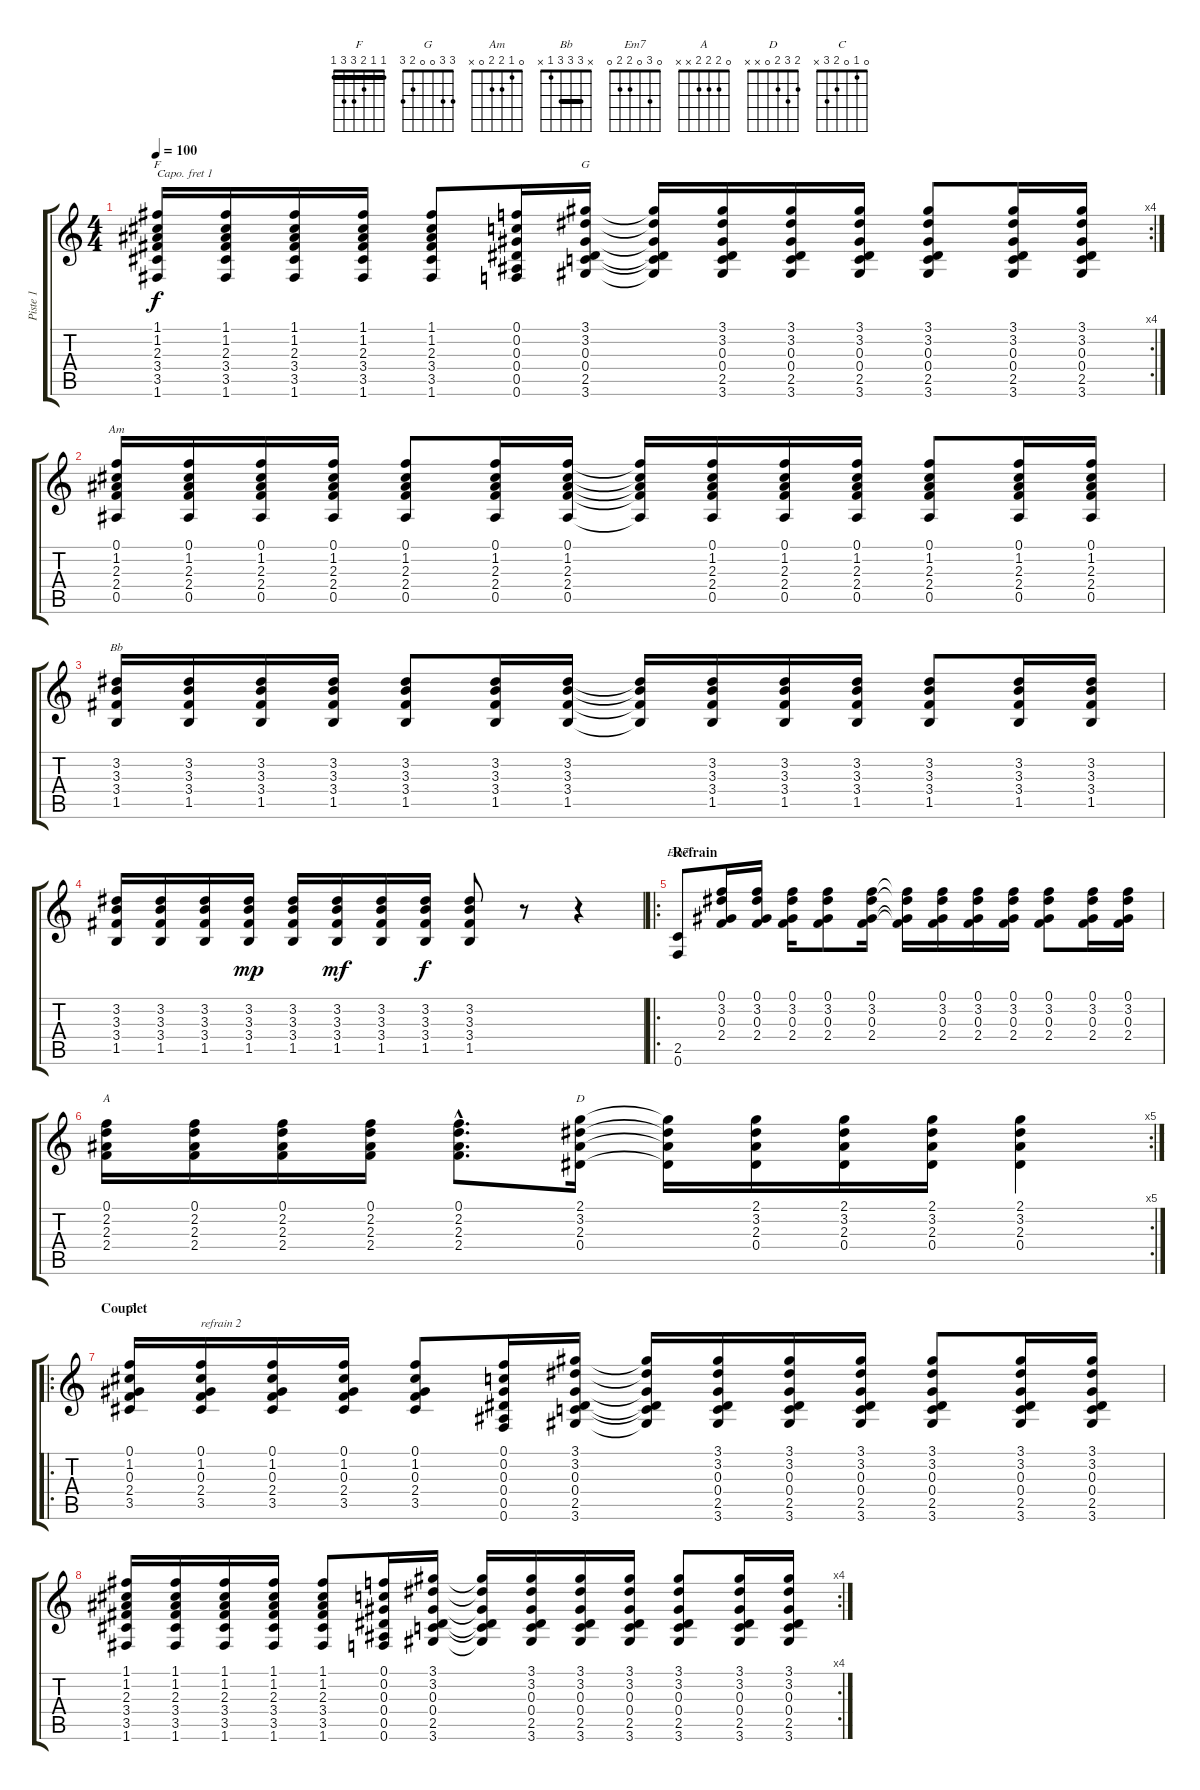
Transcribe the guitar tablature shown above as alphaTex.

\track ("Piste 1" "Piste 1") {instrument acousticguitarsteel}
\staff {score tabs}
\capo 1
\tuning (E4 B3 G3 D3 A2 E2) {hide}
\chord ("F" 1 1 2 3 3 1) {barre 1}
\chord ("G" 3 3 0 0 2 3)
\chord ("Am" 0 1 2 2 0 x)
\chord ("Bb" x 3 3 3 1 x) {barre 3}
\chord ("Em7" 0 3 0 2 2 0)
\chord ("A" 0 2 2 2 x x)
\chord ("D" 2 3 2 0 x x)
\chord ("C" 0 1 0 2 3 x)
\rc 4
\ts (4 4)
\tempo 100
\clef g2
\ks c
(1.1 1.2 2.3 3.4 3.5 1.6).16{ch "F" dy f} (1.1 1.2 2.3 3.4 3.5 1.6).16 (1.1 1.2 2.3 3.4 3.5 1.6).16 (1.1 1.2 2.3 3.4 3.5 1.6).16 (1.1 1.2 2.3 3.4 3.5 1.6).8 (0.1 0.2 0.3 0.4 0.5 0.6).16 (3.1 3.2 0.3 0.4 2.5 3.6).16{ch "G"} (3.1{t} 3.2{t} 0.3{t} 0.4{t} 2.5{t} 3.6{t}).16 (3.1 3.2 0.3 0.4 2.5 3.6).16 (3.1 3.2 0.3 0.4 2.5 3.6).16 (3.1 3.2 0.3 0.4 2.5 3.6).16 (3.1 3.2 0.3 0.4 2.5 3.6).8 (3.1 3.2 0.3 0.4 2.5 3.6).16 (3.1 3.2 0.3 0.4 2.5 3.6).16 |
(0.1 1.2 2.3 2.4 0.5).16{ch "Am"} (0.1 1.2 2.3 2.4 0.5).16 (0.1 1.2 2.3 2.4 0.5).16 (0.1 1.2 2.3 2.4 0.5).16 (0.1 1.2 2.3 2.4 0.5).8 (0.1 1.2 2.3 2.4 0.5).16 (0.1 1.2 2.3 2.4 0.5).16 (0.1{t} 1.2{t} 2.3{t} 2.4{t} 0.5{t}).16 (0.1 1.2 2.3 2.4 0.5).16 (0.1 1.2 2.3 2.4 0.5).16 (0.1 1.2 2.3 2.4 0.5).16 (0.1 1.2 2.3 2.4 0.5).8 (0.1 1.2 2.3 2.4 0.5).16 (0.1 1.2 2.3 2.4 0.5).16 |
(3.2 3.3 3.4 1.5).16{ch "Bb"} (3.2 3.3 3.4 1.5).16 (3.2 3.3 3.4 1.5).16 (3.2 3.3 3.4 1.5).16 (3.2 3.3 3.4 1.5).8 (3.2 3.3 3.4 1.5).16 (3.2 3.3 3.4 1.5).16 (3.2{t} 3.3{t} 3.4{t} 1.5{t}).16 (3.2 3.3 3.4 1.5).16 (3.2 3.3 3.4 1.5).16 (3.2 3.3 3.4 1.5).16 (3.2 3.3 3.4 1.5).8 (3.2 3.3 3.4 1.5).16 (3.2 3.3 3.4 1.5).16 |
(3.2 3.3 3.4 1.5).16 (3.2 3.3 3.4 1.5).16 (3.2 3.3 3.4 1.5).16 (3.2 3.3 3.4 1.5).16{dy mp} (3.2 3.3 3.4 1.5).16 (3.2 3.3 3.4 1.5).16{dy mf} (3.2 3.3 3.4 1.5).16 (3.2 3.3 3.4 1.5).16{dy f} (3.2 3.3 3.4 1.5).8 r.8 r.4 |
\ro
\section ("" "Refrain")
(2.5 0.6).8{ch "Em7"} (0.1 3.2 0.3 2.4).16 (0.1 3.2 0.3 2.4).16 (0.1 3.2 0.3 2.4).16 (0.1 3.2 0.3 2.4).8 (0.1 3.2 0.3 2.4).16 (0.1{t} 3.2{t} 0.3{t} 2.4{t}).16 (0.1 3.2 0.3 2.4).16 (0.1 3.2 0.3 2.4).16 (0.1 3.2 0.3 2.4).16 (0.1 3.2 0.3 2.4).8 (0.1 3.2 0.3 2.4).16 (0.1 3.2 0.3 2.4).16 |
\rc 5
(0.1 2.2 2.3 2.4).16{ch "A"} (0.1 2.2 2.3 2.4).16 (0.1 2.2 2.3 2.4).16 (0.1 2.2 2.3 2.4).16 (0.1{hac} 2.2{hac} 2.3{hac} 2.4{hac}).8{d} (2.1 3.2 2.3 0.4).16{ch "D"} (2.1{t} 3.2{t} 2.3{t} 0.4{t}).16 (2.1 3.2 2.3 0.4).16 (2.1 3.2 2.3 0.4).16 (2.1 3.2 2.3 0.4).16 (2.1 3.2 2.3 0.4).4 |
\ro
\section ("" "Couplet")
(0.1 1.2 0.3 2.4 3.5).16{ch "C"} (0.1 1.2 0.3 2.4 3.5).16{txt "refrain 2"} (0.1 1.2 0.3 2.4 3.5).16 (0.1 1.2 0.3 2.4 3.5).16 (0.1 1.2 0.3 2.4 3.5).8 (0.1 0.2 0.3 0.4 0.5 0.6).16 (3.1 3.2 0.3 0.4 2.5 3.6).16 (3.1{t} 3.2{t} 0.3{t} 0.4{t} 2.5{t} 3.6{t}).16 (3.1 3.2 0.3 0.4 2.5 3.6).16 (3.1 3.2 0.3 0.4 2.5 3.6).16 (3.1 3.2 0.3 0.4 2.5 3.6).16 (3.1 3.2 0.3 0.4 2.5 3.6).8 (3.1 3.2 0.3 0.4 2.5 3.6).16 (3.1 3.2 0.3 0.4 2.5 3.6).16 |
\rc 4
(1.1 1.2 2.3 3.4 3.5 1.6).16 (1.1 1.2 2.3 3.4 3.5 1.6).16 (1.1 1.2 2.3 3.4 3.5 1.6).16 (1.1 1.2 2.3 3.4 3.5 1.6).16 (1.1 1.2 2.3 3.4 3.5 1.6).8 (0.1 0.2 0.3 0.4 0.5 0.6).16 (3.1 3.2 0.3 0.4 2.5 3.6).16 (3.1{t} 3.2{t} 0.3{t} 0.4{t} 2.5{t} 3.6{t}).16 (3.1 3.2 0.3 0.4 2.5 3.6).16 (3.1 3.2 0.3 0.4 2.5 3.6).16 (3.1 3.2 0.3 0.4 2.5 3.6).16 (3.1 3.2 0.3 0.4 2.5 3.6).8 (3.1 3.2 0.3 0.4 2.5 3.6).16 (3.1 3.2 0.3 0.4 2.5 3.6).16
